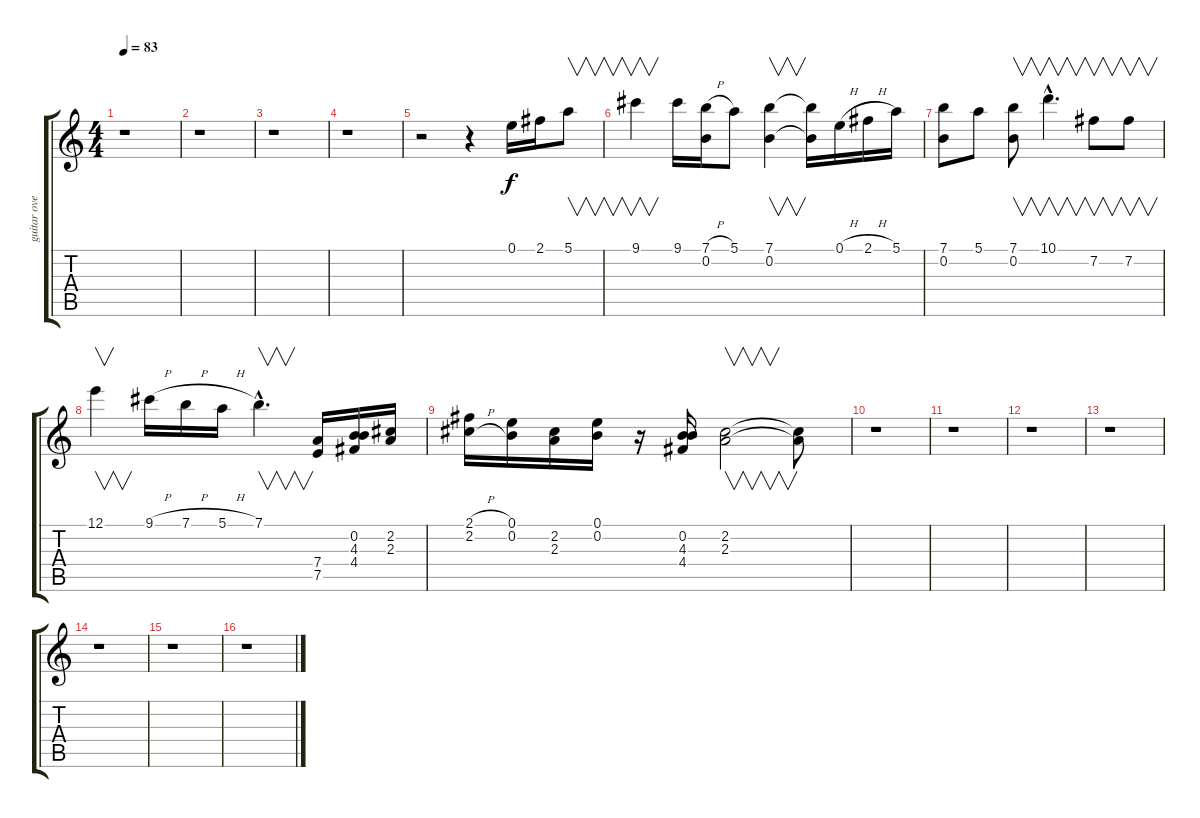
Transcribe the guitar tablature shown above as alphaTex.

\track ("guitar over" "guitar ove") {instrument overdrivenguitar}
\staff {score tabs}
\tuning (E4 B3 G3 D3 A2 E2) {hide}
\ts (4 4)
\tempo 83
\clef g2
\ks c
r.1{dy f} |
r.1 |
r.1 |
r.1 |
r.2 r.4 0.1.16 2.1.16 5.1.8{v} |
9.1.4{v} 9.1.16 (7.1{h} 0.2).16 5.1.8 (7.1 0.2).4{v} (7.1{t} 0.2{t}).16 0.1{h}.16 2.1{h}.16 5.1.16 |
(7.1 0.2).8 5.1.8 (7.1 0.2).8{v} 10.1{hac}.4{v d} 7.2.8{v} 7.2.8{v} |
12.1.4{v} 9.1{h}.16 7.1{h}.16 5.1{h}.16 7.1{hac}.4{v d} (7.4 7.5).16 (0.2 4.3 4.4).16 (2.2 2.3).16 |
(2.1{h} 2.2{h}).16 (0.1 0.2).16 (2.2 2.3).16 (0.1 0.2).16 r.16 (0.2 4.3 4.4).16 (2.2 2.3).2{v} (2.2{t} 2.3{t}).8 |
r.1 |
r.1 |
r.1 |
r.1 |
r.1 |
r.1 |
r.1
